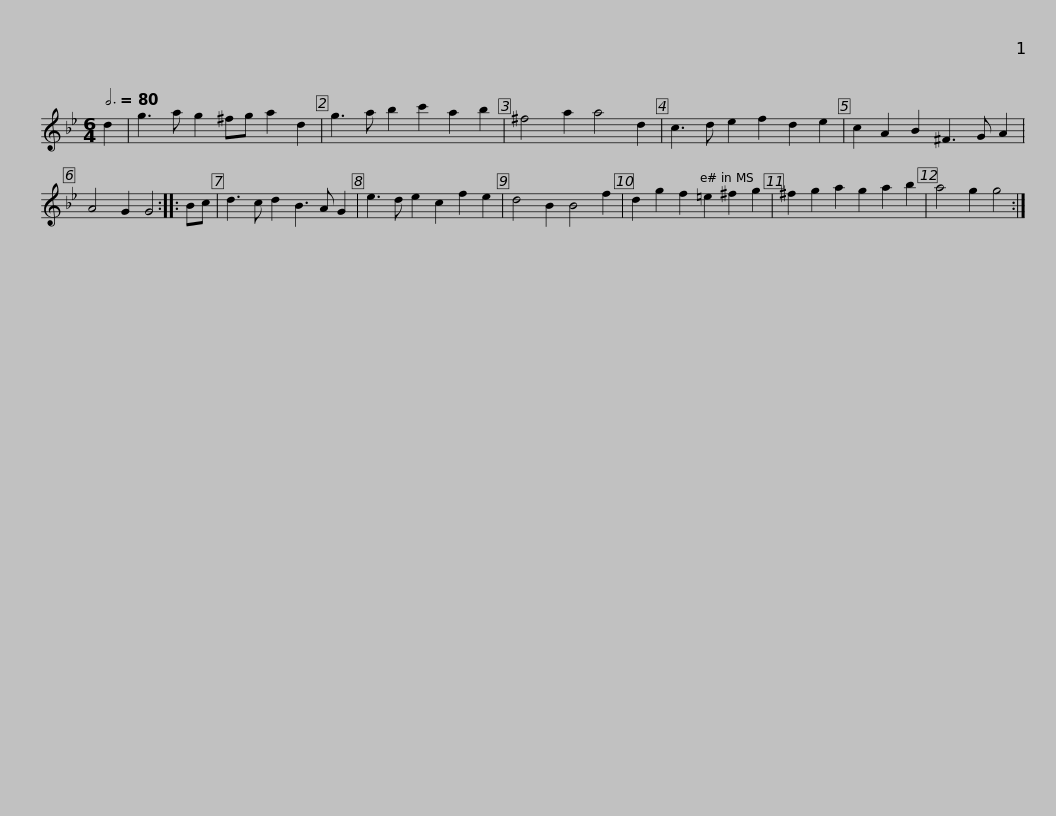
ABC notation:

X:1
L:1/8
Q:3/4=80
M:6/4
I:linebreak $
K:Gmin
V:1 treble
V:1
 d2 | g3 a g2 ^fg a2 d2 | g3 a b2 c'2 a2 b2 | ^f4 a2 a4 d2 | c3 d e2 f2 d2 e2 | %5
 c2 A2 B2 ^F3 G A2 |$ A4 G2 G4 :: Bc | d3 c d2 B3 A G2 | e3 d e2 c2 f2 e2 | %10
 d4 B2 B4 f2 | d2 g2 f2 =e2 ^f2 g2 | ^f2 g2 a2 g2 a2 b2 |$ a4 g2 g4 :| %14
